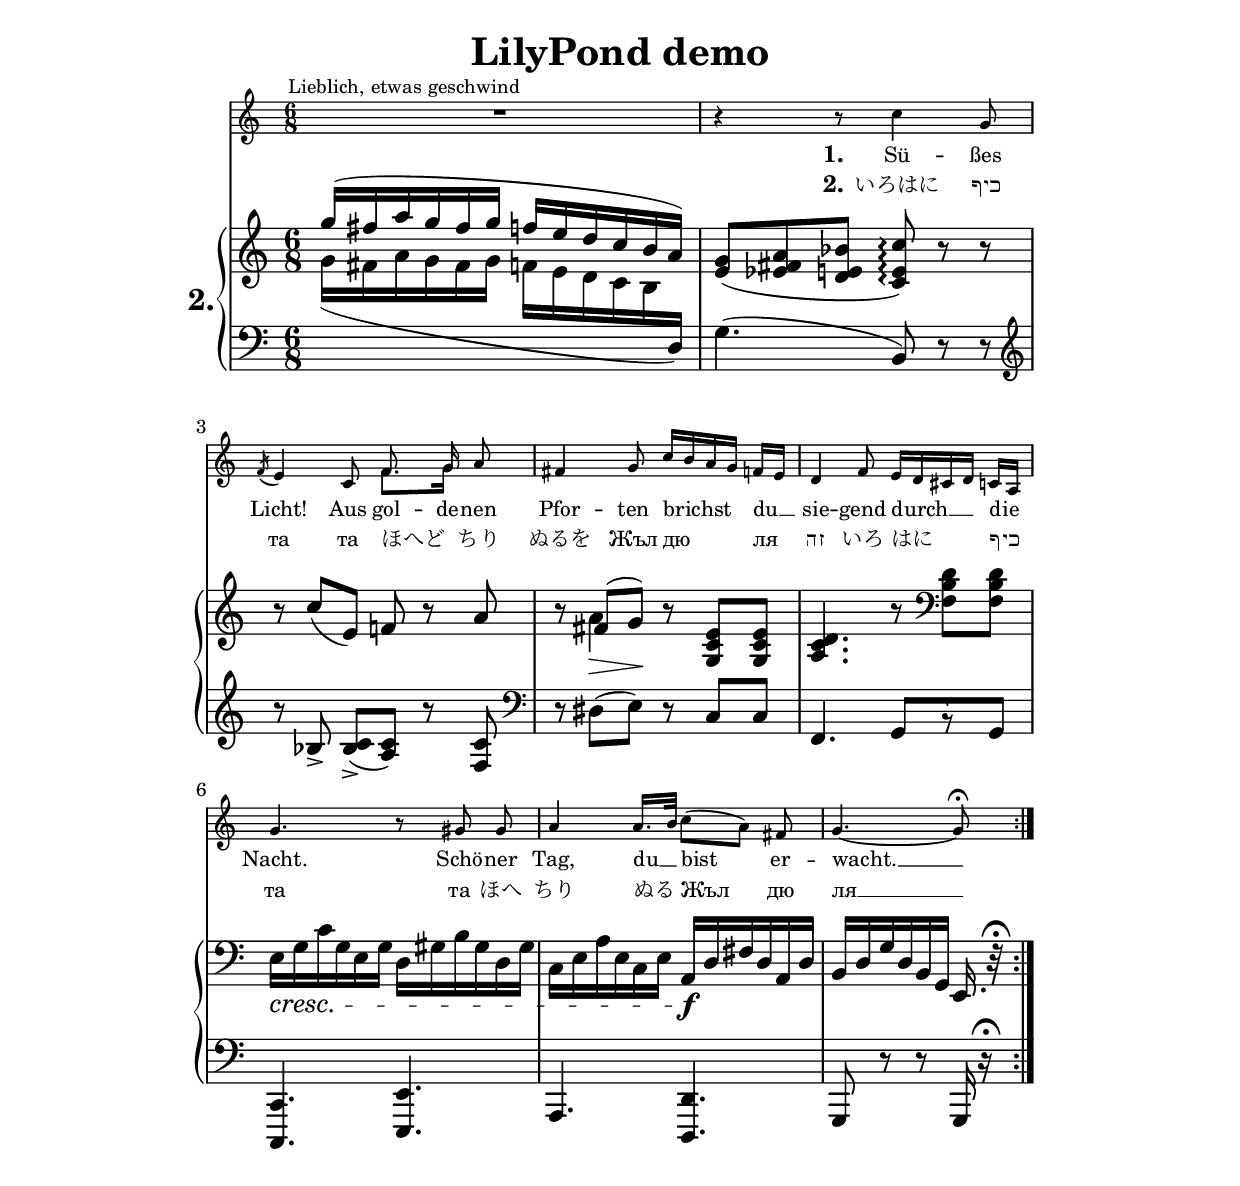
\header {
  title = "LilyPond demo"
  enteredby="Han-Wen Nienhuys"
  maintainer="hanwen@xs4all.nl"

  texidoc = "
heavily mutilated Edition Peters Morgenlied by Schubert"

}

\version "2.15.18"

ignoreMelisma =	\set ignoreMelismata = ##t
ignoreMelismaOff = \unset ignoreMelismata 

#(set-global-staff-size 21)

\paper  {
				%#(set-global-staff-size (* 5.8 mm))
  indent = #(* mm 4)
  line-width = #(* mm 140)
  system-system-spacing #'basic-distance = #10.3
  ragged-bottom = ##t 
}

modernAccidentals = {
  \set Staff.extraNatural =  ##f
  \set Staff.autoAccidentals =  #'(Staff (same-octave . 1) (any-octave . 0))
  \set Staff.autoCautionaries =  #'()  
}


melody =    \relative c'' \repeat volta 2 \context Voice = "singer" {
  \time 6/8
  \autoBeamOff
  s1*0^\markup {  \larger { \hspace #-3.0 Lieblich, etwas geschwind } }
  R2.
  r4 r8 c4 g8 |
  \acciaccatura { f16 }  e4 c8
  <<
    \new Voice { \stemUp f8. g16 }
    { \stemDown f8.[ g16] } >> \stemNeutral a8 |
  fis4  g8 c16[ b a g] f[ e] |
  d4 f8
  \transpose a' e' \relative c'' { a16[ g fis! g] f![ d]  } |
  g4. r8 gis gis |
  a4 a16.[ b32] c8[( a]) fis8 |
  g4.~ g8-\fermata
}


firstVerse = \lyricmode {
  \set stanza = "1."
  
  Sü -- ßes Licht! Aus
  \ignoreMelisma
  gol --
  \ignoreMelismaOff

  de -- nen  Pfor -- ten brichst du __ | 
  sie -- gend durch __ die Nacht. Schö -- ner Tag, du __ bist er -- wacht. __ 
}

secondVerse = \lyricmode {
  \set stanza = "2."
  いろはに כיף та та ほへど ちり  ぬるを
  
  Жъл  дю ля זה
  
  いろ はに כיף та та ほへ ちり ぬる
  
  Жъл дю ля __

}

pianoRH =  \relative c''' \repeat volta 2\new Voice {
  $(set-accidental-style 'modern)
  \voiceOne
  g16( fis a g fis g f e d c b
  \oneVoice
  a ) | 
  <g e>8( <es fis a> <d e bes'> <c e c'>\arpeggio) r8 r | 
  r8 c'( e,) f r a |
  \once \override DynamicLineSpanner   #'padding =#3
  r8
  << { fis( g) } \\
     << { a4 } { s8\> s8\! } >>
   >>

  r8 <e c g>8[  <e c g>] |
  <d c a>4. r8 \clef bass  <d b f> <d b f> |
		\crescTextCresc
		e,16_" "\<
		g c g e g d gis b gis d gis |
		c, e a e c e a,-\f\! d fis d a d |
		b d g  d b g e16. r32\fermata
	      }

pianoLH =  \relative c'' \repeat volta 2\new Voice {
    $(set-accidental-style 'modern)
    \voiceTwo
    g16( fis a g fis g

    f e d c b

    \change Staff = down
	\oneVoice
    d,) | 
     g4.( b,8) r r
    \clef treble \grace s16 r8 <bes'>8-> <bes c>8->([ <a c>)] r <f c'> |
    \clef bass
    r8 dis( e) r c c |
    f,4.  g8[ r8 g] |
    <c, c,>4. <e e,>4. |
    a,4. <d d,>4. |
    g,8 r r g16 r16\fermata 
    }

  \book {
    \score {
      << \time 6/8
	 \new Staff \with {
	   fontSize = #-3
	   \override StaffSymbol #'staff-space = #(magstep -3)
	 } <<
	   \context Staff $(set-accidental-style 'modern)
	   \melody >>
	 \lyricsto "singer" \new Lyrics \firstVerse
	 \lyricsto "singer" \new Lyrics \secondVerse
	 \new PianoStaff << 
	   \set PianoStaff.instrumentName = \markup {
	     \bold
	     \larger\larger\larger\larger
	     \huge
	     "2."
	   }
	   \context Staff = up <<
	     \pianoRH
	     \pianoLH
	   >>
	   \context Staff = down { \clef bass \skip 1*2 }
	 >> 
       >>

      \layout {
	\context {
	  \Lyrics
	  \override LyricText #'font-size = #-1
	}
	\context {
	  \Score
	  \override Beam #'beam-thickness = #0.55
	  \override Beam #'auto-knee-gap = #4.0
	  \override SpacingSpanner #'spacing-increment = #1.0
	  \override Stem #'stemlet-length = #0.5
	  \override Slur #'height-limit = #1.5
	}
      }
      
  \midi {
    \context {
      \Score
      tempoWholesPerMinute = #(ly:make-moment 70 4)
      }
    }


    }
  }

